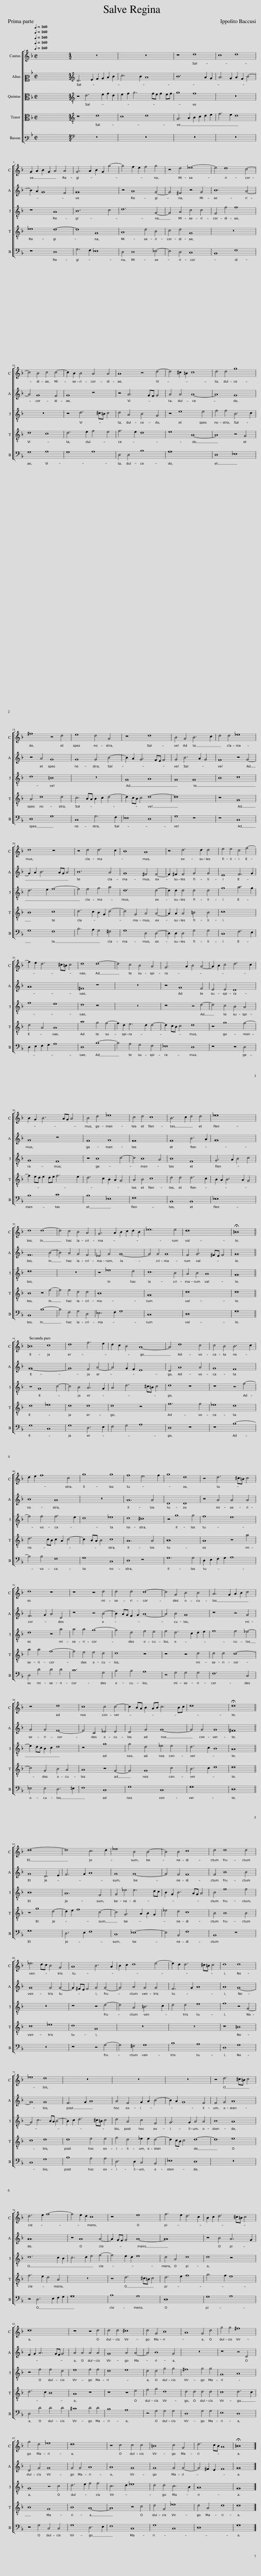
X:1
%%score [ 1 2 [ 3 4 ] 5 ]
L:1/8
Q:1/4=160
M:2/2
I:linebreak $
K:F
V:1 treble
V:2 alto2
V:3 alto
V:4 alto
V:5 bass3
V:1
 x8 | x8 |[M:4/2] z16 | z16 | z8 d8 | %5
 c8 d8 |$ G2 A2 B2 G2 A4 A4 | G6 A2 B2 G2 g4- | g4 f2 e2 f4 g4 | z4 d4 _e8- | %10
 e4 d8 c4- |$ c4 B4 c4 c4- | c2 B2 B4 A4 A4 | A8 z4 d4- | d4 ^c2 =B2 c8 | %15
 d4 d4 g8 |$ ^f8 z4 d4 | e8 d4 G4 | z8 d8 | B4 G4 B6 c2 | %20
 d4 d4 _e8 |$ d8 z8 | z4 d4 d6 c2 | B8 A8 | z4 d6 d2 d4 | %25
 e4 e4 c4 f4- |$ f2 e2 d6 ^c=B c4 | d8 d8- | d4 c4 B4 A4 | G6 A2 B4 A4- | %30
 A2 B2 c4 d6 c2 |$ B2 G2 B6 AG A4 | B4 d4 _e8 | c4 d4 c8 | B6 c2 d4 d4 | %35
 _e16 |$ d8 d8- | d4 c4 B4 A4 | G6 A2 B2 c2 d2 B2 | _e12 e4 | %40
 d16 | !fermata!=B16 ||$ =B8 c8 | d8 f6 e2 | d2 c2 B4 A8- | %45
 A4 d8 c4 | c4 B4 B6 c2 |$ d2 e2 f8 c4 | g8 g8 | f8 e6 f2 | %50
 g8 d8 | z4 d6 ^c=B c4 |$ d8 z8 | z8 z4 d4 | d4 d4 c8- | %55
 c4 G4 B4 B4 | A6 G2 A2 B2 c4 |$ z8 d8 | c8 c4 c4- | c2 BA B2 AB c6 Bc | %60
 d16 | !fermata!d16 ||$ d16- | d8 c6 d2 | _e8 B4 B4- | %65
 B4 B4 c8 | d4 d8 d4 |$ _e6 dc B4 G4 | A8 B6 A2 | B2 c2 d8 e4- | %70
 e2 d2 d6 ^c=B c4 | d8 d8 |$ _e8 d8 | z16 | z16 | %75
 z16 | z4 d6 ^c=B c4 |$ d6 e2 f8- | f4 e2 d2 c8 | z8 e8 | %80
 f6 e2 d6 c2 | B2 c2 d6 ^c=B c4 |$ d16 | z8 z4 d4 | d4 d4 ^c8 | %85
 d4 G4 B8 | A8 G4 d4 | g4 g4 ^f8 |$ g4 d4 _e8 | d16 | %90
 z4 c4 c4 c4 | =B8 c4 G4 | d6 cB A8 | !fermata!=B16 |] %94
V:2
 x8 | x8 |[M:4/2][K:treble] D6 E2 F2 G2 A2 B2 | c6 B2 A8 | B12 A2 G2 | %5
 A6 G2 A2 F2 B4- |$ B2 A2 G8 F4 | G16 | z4 A8 G4- | G4 ^F4 z4 G4 | %10
 B12 A4- |$ A4 G8 F4 | G8 z8 | z4 A6 GF G4 | A4 A4 A8- | %15
 A8 G8 |$ z4 A4 G8 | G8 G4 B4- | B2 A2 G6 FE F4 | G4 B6 A2 G4 | %20
 F8 z4 G4- |$ G2 A2 B6 AG A4 | B12 A4 | G8 ^F4 F4- | F2 ^F2 F4 G4 G4 | %25
 E8 F6 G2 |$ A16 | ^F8 z8 | z16 | z4 G8 F4 | %30
 E4 E4 D8 |$ G8 z8 | F8 G8 | F16 | F8 B6 A2 | %35
 G16 |$ F12 B4- | B4 A4 G4 F4 | _E4 G4 G8- | G4 G4 G8 | %40
 F4 G6 ^FE F4 | G16 ||$ G16- | G8 F4 A4- | A4 G2 F2 E8 | %45
 D4 A8 A4 | G8 F8 |$ B8 A8 | z16 | A12 A4 | %50
 D8 D8 | z4 A4 A4 A4 |$ F6 G2 A4 D4 | z8 z4 B4- | B2 AG F2 G2 A8- | %55
 A4 B4 G8 | z8 z4 G4 |$ G4 G4 F8- | F4 C4 _E4 E4 | D4 G4 G8- | %60
 G4 G4 G8 | ^F16 ||$ G8 D6 E2 | F6 G2 A8 | G8 G8- | %65
 G4 F4 F8 | F4 B8 B4 |$ G8 G4 G4- | G2 ^FE F4 G4 G4- | G4 A4 G4 G4 | %70
 F6 G2 A8 | A8 G8- |$ G8 G8 | F6 G2 A8 | A4 F4 G2 A2 B4- | %75
 B2 A2 G8 F4 | F4 G4 A8 |$ A16 | z4 A8 A4- | A2 GF G4 A8- | %80
 A16 | z4 B4 A6 G2 |$ F2 G2 A6 GF G4 | A4 A4 A4 A4 | G8 A4 A4- | %85
 A4 B8 G4 | z16 | z8 z4 D4 |$ D4 G4 G8 | G4 G4 A8 | %90
 A8 G8 | G8 G4 G4- | G4 ^F2 E2 F8 | G16 |] %94
V:3
 x8 | x8 |[M:4/2][K:treble-8] z4 d6 e2 f2 d2 | e2 f2 g6 fe f2 ef | g8 f8 | %5
 z16 |$ z8 A8 | B12 c4 | d12 G4- | G4 A4 c4 c4 | %10
 F4 f4 f8 |$ z16 | z4 d6 ^c=B c4 | d4 A4 B4 G4 | z4 e8 e4 | %15
 f4 f4 B6 c2 |$ d8 =B8 | z16 | G8 A8 | G8 G8 | %20
 B8 c8 |$ d6 e2 f8- | f4 f4 g4 a4 | d12 d4- | d2 d2 d4 d4 d4 | %25
 g8 a6 g2 |$ f8 e8 | d8 z8 | z16 | z8 z4 d4- | %30
 d4 c4 B4 A4 |$ G8 F8 | z4 B8 c4- | c4 B8 A4 | B8 F8 | %35
 G6 A2 B4 c4 |$ d16 | z16 | z4 _e8 d4 | c12 B4 | %40
 A4 B4 A8 | G16 ||$ z4 G8 c4- | c4 B4 A6 G2 | A4 d6 ^c=B c4 | %45
 d8 z8 | z8 z4 f4- |$ f4 f4 f6 e2 | d8 _e8 | d8 ^c8 | %50
 z4 g8 g4 | f8 e8 |$ d8 z4 a4 | a4 a4 g8- | g4 d4 f4 e4 | %55
 f4 d6 c2 d2 e2 | f8 f4 _e4- |$ e2 dc B2 c2 d8 | z8 g8 | g4 d4 _e4 e4 | %60
 d6 c2 B8 | A16 ||$ B16 | A12 F4 | G4 _e4 e6 dc | %65
 B2 G2 B6 AG A4 | B4 f8 f4 |$ z16 | z8 z4 d4- | d4 A4 =B6 c2 | %70
 d4 d4 e8 | f8 z4 G4- |$ G4 c6 BA B4- | B2 c2 d6 ^c=B c4 | d4 A4 c4 F4 | %75
 G6 G2 A4 A4 | B8 A8 |$ d12 c2 B2 | c6 d2 e4 f4- | f4 e2 d2 e8 | %80
 d4 A4 d8 | d8 z8 |$ z4 f4 f4 d4 | e8 f4 f4 | d8 e8 | %85
 d4 d4 g4 g4 | ^f8 g4 g4 | G8 A8 |$ G8 z4 c4 | d6 e2 f4 f4 | %90
 c6 d2 _e8 | d4 d4 c6 B2 | A16 | G16 |] %94
V:4
 x8 | x8 |[M:4/2][K:treble-8] z8 d8 | c8 d8 | G6 A2 B2 c2 d2 e2 | %5
 f6 e2 d8 |$ _e8 d8- | d8 G8 | A8 d4 B4 | c4 d4 G8 | %10
 z16 |$ d8 c8 | d6 e2 f4 e4 | f6 e2 d8 | e8 A8- | %15
 A8 z4 G4 |$ A4 d8 d4 | c6 BA B2 c2 d4- | d2 cB c4 d8- | d16 | %20
 z8 G8 |$ B8 c8 | d6 c2 B2 G2 d4- | d4 G4 A4 A4- | A2 A2 A4 =B4 B4 | %25
 c16 |$ d4 A4 A8 | a8 g4 f4- | f2 d2 e6 d2 d4- | d2 cB c4 d8 | %30
 z4 g8 f4- |$ f2 ed e2 de f6 e2 | d6 c2 B2 A2 G4 | A4 B4 c8 | d4 d4 d6 c2 | %35
 B2 A2 B6 A2 G4 |$ B8 z4 f4- | f4 f4 d4 d4 | B16 | G16 | %40
 d16 | d16 ||$ d8 _e8 | d8 d8 | d8 z8 | %45
 f12 f4 | _e8 d8 |$ d6 cB c2 A2 c4- | c2 BA B4 c8 | A12 A4 | %50
 B16 | A8 z4 a4 |$ a4 a4 f8- | f4 e4 e4 d4 | d8 z8 | %55
 z8 z4 d4 | d4 d4 c8- |$ c4 G4 B4 A4 | A8 z4 G4- | G4 G8 c4 | %60
 B6 c2 d8 | d16 ||$ z4 g8 d4- | d2 e2 f8 c4- | c4 G6 A2 B2 G2 | %65
 _e4 d4 c8 | B4 B8 B4 |$ c8 _e8 | d8 G8 | z16 | %70
 z16 | z8 =B8 |$ c8 d8 | d8 e4 e4 | f4 d4 _e2 e2 d4- | %75
 d2 cB c4 d8- | d8 e8 |$ f6 e2 d4 A4 | z16 | z4 d6 ^c=B c4 | %80
 d6 e2 f8 | g6 f2 e8 |$ d6 c2 B8 | A8 z8 | z8 z4 e4 | %85
 f4 g4 d8 | d4 d4 d4 d4 | c8 d6 c2 |$ B8 G8 | B8 A8- | %90
 A8 z4 c4 | d4 G4 _e8 | d4 A4 d8 | d16 |] %94
V:5
 x8 | x8 |[M:4/2][K:bass] z16 | z16 | z16 | %5
 z16 |$ z8 D,8 | G,6 F,2 _E,8 | D,4 D,8 _E,4- | E,4 D,4 C,8 | %10
 B,,8 F,8 |$ G,8 A,8 | G,8 A,8 | D,4 D,4 B,8 | A,16 | %15
 D,8 _E,8 |$ D,8 G,8 | C,8 G,6 F,2 | _E,8 D,8 | G,8 z8 | %20
 z8 C,8 |$ G,8 F,8 | B,6 A,2 G,4 ^F,4 | G,8 D,4 D,4- | D,2 D,2 D,4 G,4 G,4 | %25
 C,8 F,6 E,2 |$ D,2 E,2 F,2 G,2 A,8 | D,8 B,8- | B,4 A,4 G,4 F,4 | _E,8 D,8 | %30
 z8 z4 D,4 |$ B,8 C8 | B,8 _E,8 | F,16 | B,,8 B,,8 | %35
 _E,16 |$ B,,8 B,8- | B,4 F,4 G,4 D,4 | _E,6 F,2 G,8 | C,16 | %40
 D,16 | G,16 ||$ G,8 C,8 | G,8 D,6 E,2 | F,4 G,4 A,8 | %45
 D,8 z8 | z8 B,8- |$ B,4 B,4 F,8 | G,8 C,8 | D,8 z8 | %50
 G,12 G,4 | D,2 E,2 F,2 G,2 A,8 |$ D,4 D4 D4 D4 | C12 G,4 | B,4 B,4 A,8 | %55
 z4 G,4 G,4 G,4 | F,12 C,4 |$ _E,4 E,4 D,6 =E,2 | F,8 C,8 | G,8 C,8 | %60
 G,16 | D,16 ||$ G,16 | D,6 E,2 F,8 | C,8 _E,8- | %65
 E,4 B,,4 F,8 | B,,8 z8 |$ z16 | z8 z4 G,4- | G,4 ^F,4 G,8 | %70
 B,8 A,8 | D,8 G,8 |$ C,8 G,8 | B,8 A,4 A,4 | D,6 D,2 C,4 B,,4 | %75
 _E,8 D,8 | z16 |$ z4 D,6 E,2 F,2 G,2 | A,16 | B,8 A,8 | %80
 D,16 | G,8 A,8 |$ D,4 D4 D4 D4 | ^C8 D4 D4 | B,8 A,8 | %85
 z4 G,4 G,4 G,4 | D,8 G,4 G,4 | E,8 D,8 |$ z4 G,4 C,4 C,4 | G,8 D,6 E,2 | %90
 F,8 C,8 | G,8 C,8 | D,16 | G,16 |] %94
